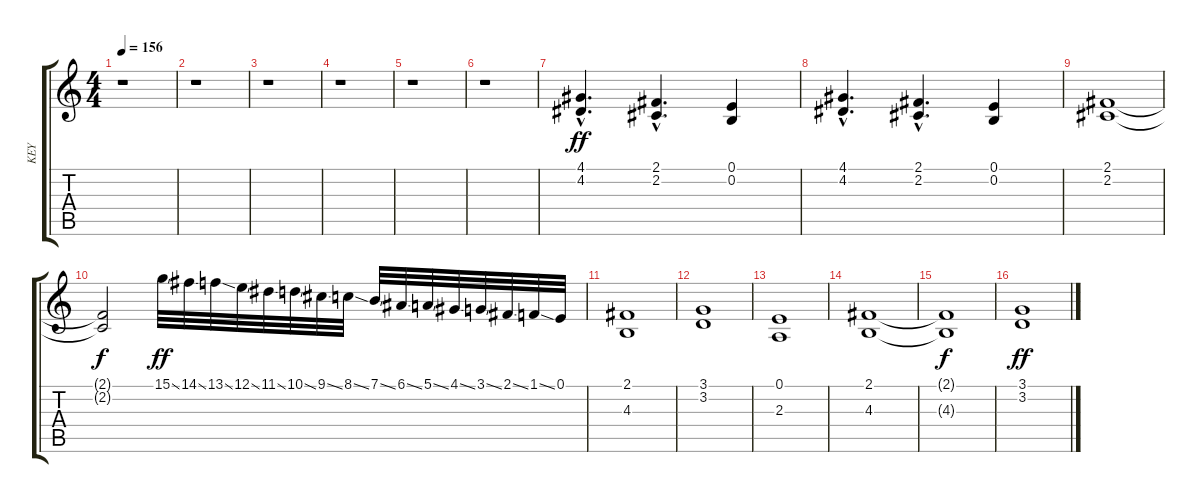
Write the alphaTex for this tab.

\track ("KEY" "KEY") {instrument stringensemble1}
\staff {score tabs}
\tuning (E4 B3 G3 D3 A2 E2) {hide}
\ts (4 4)
\tempo 156
\clef g2
\ks c
r.1{dy ff} |
r.1 |
r.1 |
r.1 |
r.1 |
r.1 |
(4.1{hac} 4.2{hac}).4{d} (2.1{hac} 2.2{hac}).4{d} (0.1 0.2).4 |
(4.1{hac} 4.2{hac}).4{d} (2.1{hac} 2.2{hac}).4{d} (0.1 0.2).4 |
(2.1 2.2).1 |
(2.1{t} 2.2{t}).2{dy f} 15.1{ss}.32{dy ff} 14.1{ss}.32 13.1{ss}.32 12.1{ss}.32 11.1{ss}.32 10.1{ss}.32 9.1{ss}.32 8.1{ss}.32 7.1{ss}.32 6.1{ss}.32 5.1{ss}.32 4.1{ss}.32 3.1{ss}.32 2.1{ss}.32 1.1{ss}.32 0.1.32 |
(2.1 4.3).1 |
(3.1 3.2).1 |
(0.1 2.3).1 |
(2.1 4.3).1 |
(2.1{t} 4.3{t}).1{dy f} |
(3.1 3.2).1{dy ff}
